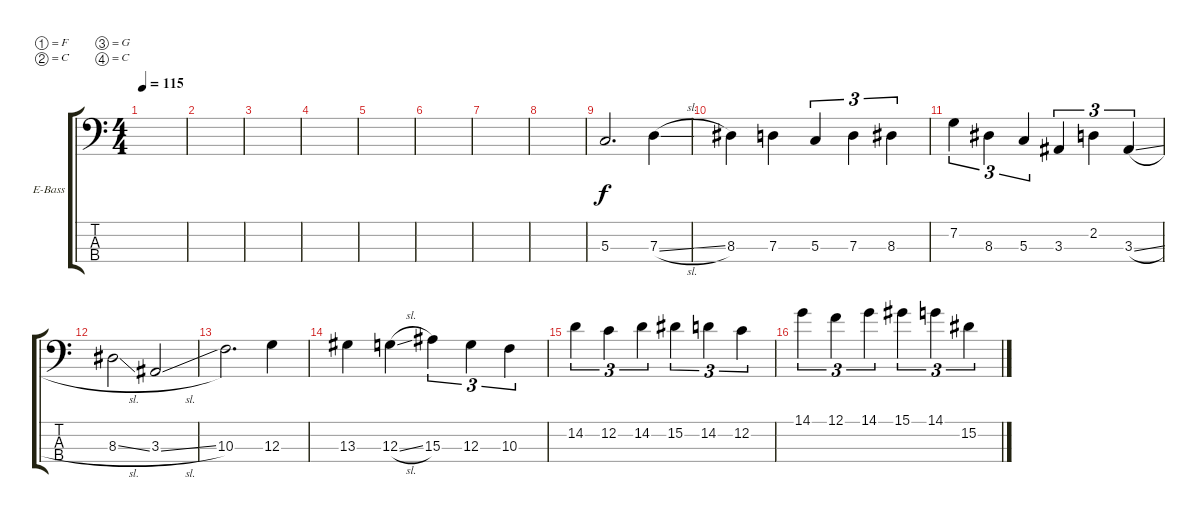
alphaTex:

\bracketExtendMode groupsimilarinstruments
\firstSystemTrackNameOrientation horizontal
\otherSystemsTrackNameOrientation horizontal
\track ("Kristian - Bass" "E-Bass") {instrument electricbassfinger}
\staff {score tabs}
\tuning (F2 C2 G1 C1)
\ts (4 4)
\tempo 115
\clef f4
\ks c
|
|
|
|
|
|
|
|
5.3.2{d} 7.3{sl}.4 |
8.3.4 7.3.4 5.3.4{tu (3 2)} 7.3.4{tu (3 2)} 8.3.4{tu (3 2)} |
7.2.4{tu (3 2)} 8.3.4{tu (3 2)} 5.3.4{tu (3 2)} 3.3.4{tu (3 2)} 2.2.4{tu (3 2)} 3.3{sl}.4{tu (3 2)} |
8.3{sl}.2 3.3{sl}.2 |
10.3.2{d} 12.3.4 |
13.3.4 12.3{sl}.4 15.3.4{tu (3 2)} 12.3.4{tu (3 2)} 10.3.4{tu (3 2)} |
14.2.4{tu (3 2)} 12.2.4{tu (3 2)} 14.2.4{tu (3 2)} 15.2.4{tu (3 2)} 14.2.4{tu (3 2)} 12.2.4{tu (3 2)} |
14.1.4{tu (3 2)} 12.1.4{tu (3 2)} 14.1.4{tu (3 2)} 15.1.4{tu (3 2)} 14.1.4{tu (3 2)} 15.2.4{tu (3 2)}
